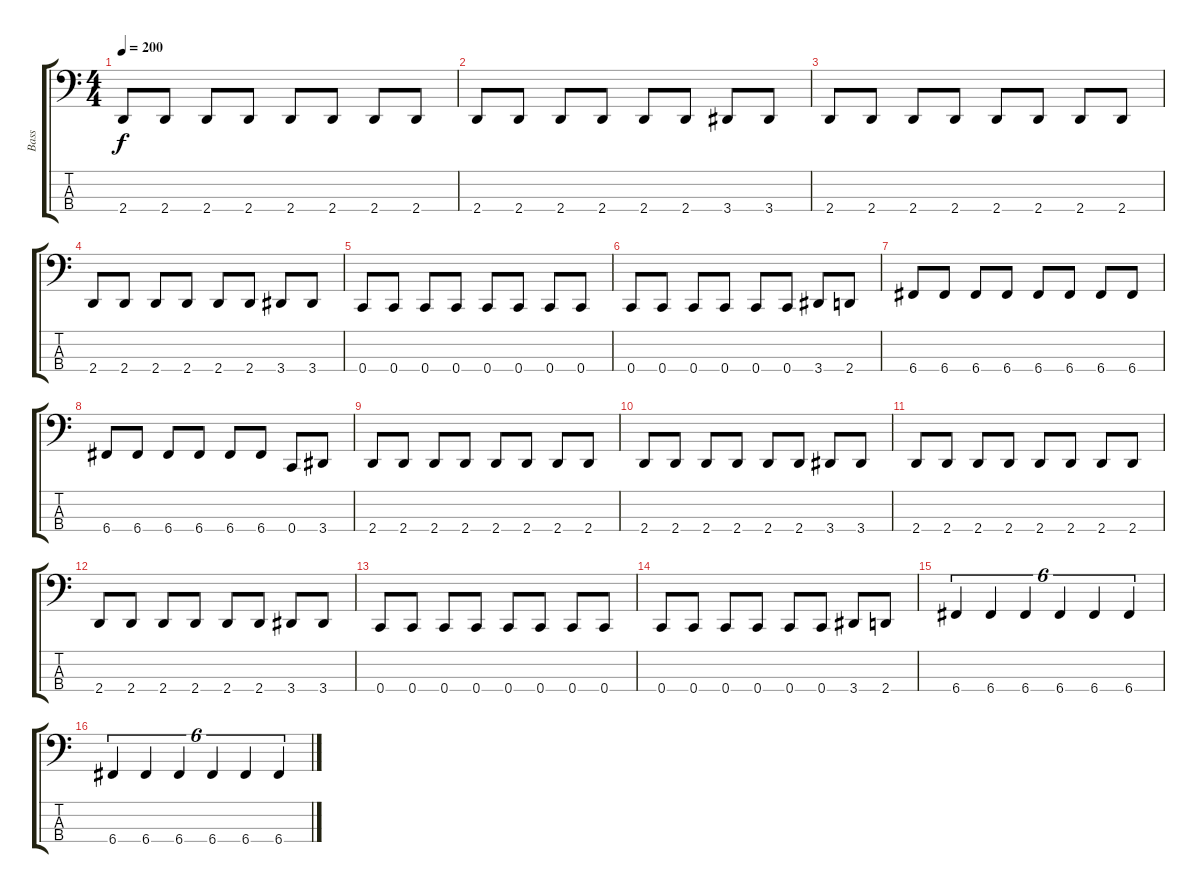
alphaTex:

\track ("Bass" "Bass") {instrument electricbasspick}
\staff {score tabs}
\tuning (F2 C2 G1 C1) {hide}
\ts (4 4)
\tempo 200
\clef f4
\ks c
2.4.8{dy f} 2.4.8 2.4.8 2.4.8 2.4.8 2.4.8 2.4.8 2.4.8 |
2.4.8 2.4.8 2.4.8 2.4.8 2.4.8 2.4.8 3.4.8 3.4.8 |
2.4.8 2.4.8 2.4.8 2.4.8 2.4.8 2.4.8 2.4.8 2.4.8 |
2.4.8 2.4.8 2.4.8 2.4.8 2.4.8 2.4.8 3.4.8 3.4.8 |
0.4.8 0.4.8 0.4.8 0.4.8 0.4.8 0.4.8 0.4.8 0.4.8 |
0.4.8 0.4.8 0.4.8 0.4.8 0.4.8 0.4.8 3.4.8 2.4.8 |
6.4.8 6.4.8 6.4.8 6.4.8 6.4.8 6.4.8 6.4.8 6.4.8 |
6.4.8 6.4.8 6.4.8 6.4.8 6.4.8 6.4.8 0.4.8 3.4.8 |
2.4.8 2.4.8 2.4.8 2.4.8 2.4.8 2.4.8 2.4.8 2.4.8 |
2.4.8 2.4.8 2.4.8 2.4.8 2.4.8 2.4.8 3.4.8 3.4.8 |
2.4.8 2.4.8 2.4.8 2.4.8 2.4.8 2.4.8 2.4.8 2.4.8 |
2.4.8 2.4.8 2.4.8 2.4.8 2.4.8 2.4.8 3.4.8 3.4.8 |
0.4.8 0.4.8 0.4.8 0.4.8 0.4.8 0.4.8 0.4.8 0.4.8 |
0.4.8 0.4.8 0.4.8 0.4.8 0.4.8 0.4.8 3.4.8 2.4.8 |
6.4.4{tu (6 4)} 6.4.4{tu (6 4)} 6.4.4{tu (6 4)} 6.4.4{tu (6 4)} 6.4.4{tu (6 4)} 6.4.4{tu (6 4)} |
6.4.4{tu (6 4)} 6.4.4{tu (6 4)} 6.4.4{tu (6 4)} 6.4.4{tu (6 4)} 6.4.4{tu (6 4)} 6.4.4{tu (6 4)}
